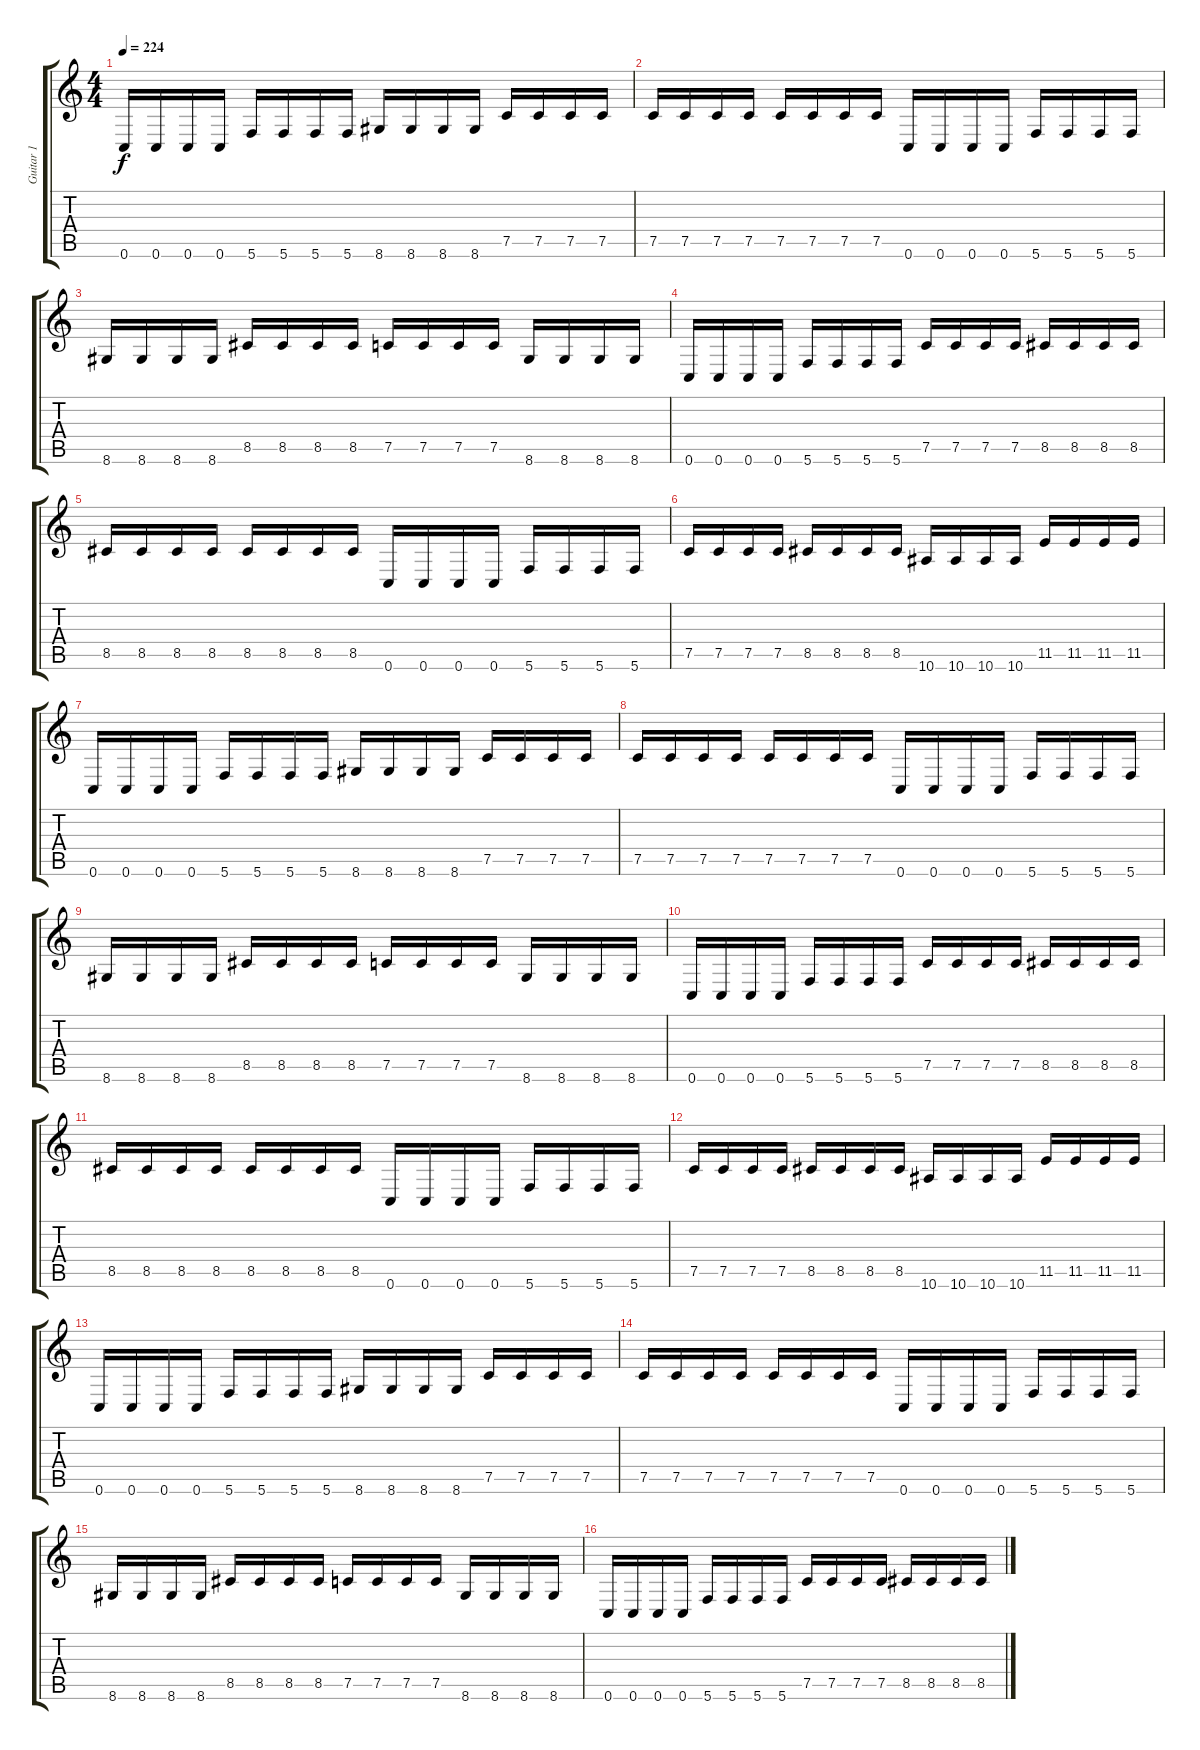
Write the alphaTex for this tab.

\track ("Guitar 1" "Guitar 1") {instrument distortionguitar}
\staff {score tabs}
\tuning (C4 G3 Eb3 Bb2 F2 C2) {hide}
\ts (4 4)
\tempo 224
\clef g2
\ks c
0.6.16{dy f volume 6} 0.6.16 0.6.16 0.6.16 5.6.16 5.6.16 5.6.16 5.6.16 8.6.16 8.6.16 8.6.16 8.6.16 7.5.16 7.5.16 7.5.16 7.5.16 |
7.5.16 7.5.16 7.5.16 7.5.16 7.5.16 7.5.16 7.5.16 7.5.16 0.6.16 0.6.16 0.6.16 0.6.16 5.6.16 5.6.16 5.6.16 5.6.16 |
8.6.16 8.6.16 8.6.16 8.6.16 8.5.16 8.5.16 8.5.16 8.5.16 7.5.16 7.5.16 7.5.16 7.5.16 8.6.16 8.6.16 8.6.16 8.6.16 |
0.6.16 0.6.16 0.6.16 0.6.16 5.6.16 5.6.16 5.6.16 5.6.16 7.5.16 7.5.16 7.5.16 7.5.16 8.5.16 8.5.16 8.5.16 8.5.16 |
8.5.16 8.5.16 8.5.16 8.5.16 8.5.16 8.5.16 8.5.16 8.5.16 0.6.16 0.6.16 0.6.16 0.6.16 5.6.16 5.6.16 5.6.16 5.6.16 |
7.5.16 7.5.16 7.5.16 7.5.16 8.5.16 8.5.16 8.5.16 8.5.16 10.6.16 10.6.16 10.6.16 10.6.16 11.5.16 11.5.16 11.5.16 11.5.16 |
0.6.16{volume 5} 0.6.16 0.6.16 0.6.16 5.6.16 5.6.16 5.6.16 5.6.16 8.6.16 8.6.16 8.6.16 8.6.16 7.5.16 7.5.16 7.5.16 7.5.16 |
7.5.16 7.5.16 7.5.16 7.5.16 7.5.16 7.5.16 7.5.16 7.5.16 0.6.16 0.6.16 0.6.16 0.6.16 5.6.16 5.6.16 5.6.16 5.6.16 |
8.6.16 8.6.16 8.6.16 8.6.16 8.5.16 8.5.16 8.5.16 8.5.16 7.5.16 7.5.16 7.5.16 7.5.16 8.6.16 8.6.16 8.6.16 8.6.16 |
0.6.16 0.6.16 0.6.16 0.6.16 5.6.16 5.6.16 5.6.16 5.6.16 7.5.16 7.5.16 7.5.16 7.5.16 8.5.16 8.5.16 8.5.16 8.5.16 |
8.5.16 8.5.16 8.5.16 8.5.16 8.5.16 8.5.16 8.5.16 8.5.16 0.6.16 0.6.16 0.6.16 0.6.16 5.6.16 5.6.16 5.6.16 5.6.16 |
7.5.16 7.5.16 7.5.16 7.5.16 8.5.16 8.5.16 8.5.16 8.5.16 10.6.16 10.6.16 10.6.16 10.6.16 11.5.16 11.5.16 11.5.16 11.5.16 |
0.6.16{volume 4} 0.6.16 0.6.16 0.6.16 5.6.16 5.6.16 5.6.16 5.6.16 8.6.16 8.6.16 8.6.16 8.6.16 7.5.16 7.5.16 7.5.16 7.5.16 |
7.5.16 7.5.16 7.5.16 7.5.16 7.5.16 7.5.16 7.5.16 7.5.16 0.6.16 0.6.16 0.6.16 0.6.16 5.6.16 5.6.16 5.6.16 5.6.16 |
8.6.16 8.6.16 8.6.16 8.6.16 8.5.16 8.5.16 8.5.16 8.5.16 7.5.16 7.5.16 7.5.16 7.5.16 8.6.16 8.6.16 8.6.16 8.6.16 |
0.6.16 0.6.16 0.6.16 0.6.16 5.6.16 5.6.16 5.6.16 5.6.16 7.5.16 7.5.16 7.5.16 7.5.16 8.5.16 8.5.16 8.5.16 8.5.16
